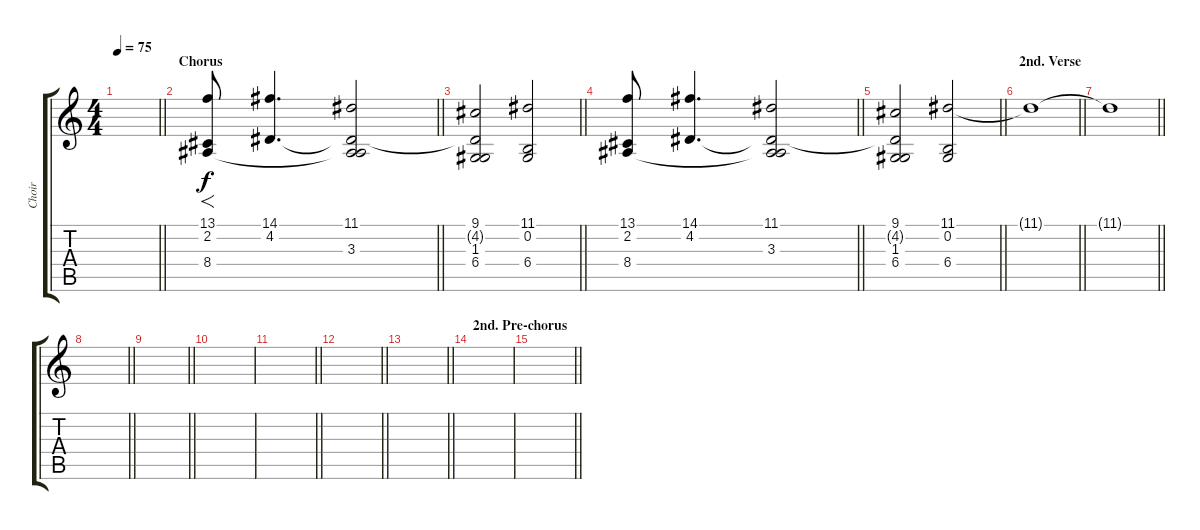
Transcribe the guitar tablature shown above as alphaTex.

\track ("Choir" "Choir") {instrument choiraahs}
\staff {score tabs}
\tuning (E4 B3 G3 D3 A2 E2) {hide}
\ts (4 4)
\tempo 75
\clef g2
\barLineRight lightlight
\ks c
|
\section ("" "Chorus")
\barLineRight lightlight
(13.1 2.2 8.4).8{f dy f} (14.1 4.2).4{d} (11.1 4.2{t} 3.3 8.4{t}).2 |
\barLineRight lightlight
(9.1 4.2{t} 1.3 6.4).2 (11.1 0.2 6.4).2 |
\barLineRight lightlight
(13.1 2.2 8.4).8 (14.1 4.2).4{d} (11.1 4.2{t} 3.3 8.4{t}).2 |
\barLineRight lightlight
(9.1 4.2{t} 1.3 6.4).2 (11.1 0.2 6.4).2 |
\section ("" "2nd. Verse")
\barLineRight lightlight
11.1{t}.1{volume 0} |
\barLineRight lightlight
11.1{t}.1 |
\barLineRight lightlight
|
\barLineRight lightlight
|
|
\barLineRight lightlight
|
\barLineRight lightlight
|
\barLineRight lightlight
|
\section ("" "2nd. Pre-chorus")
|
\barLineRight lightlight
